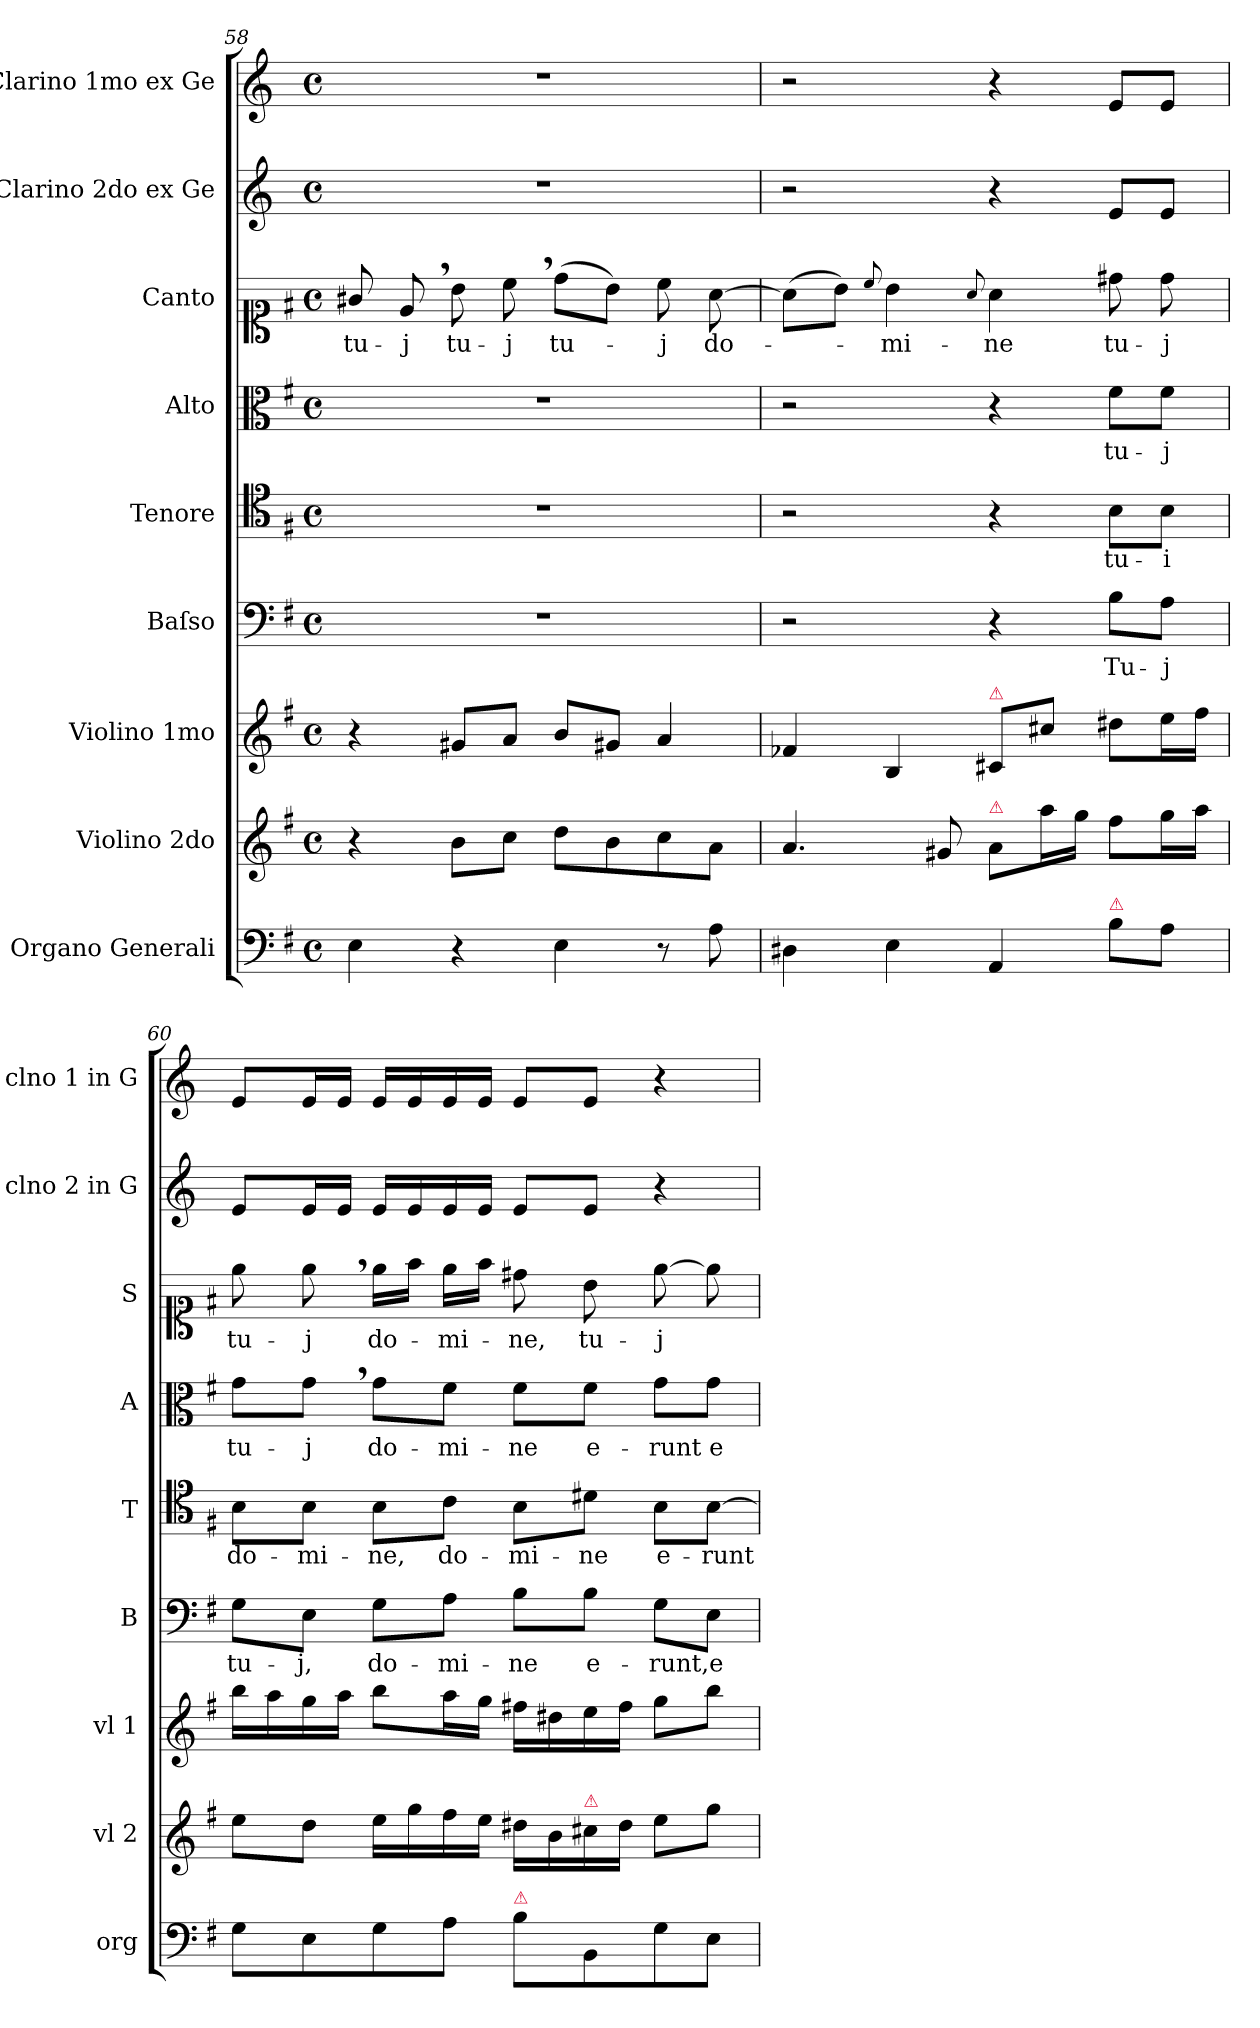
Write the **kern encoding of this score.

**kern	**kern	**kern	**kern	**text	**kern	**text	**kern	**text	**kern	**text	**kern	**kern
*part9	*part8	*part7	*part6	*part6	*part5	*part5	*part4	*part4	*part3	*part3	*part2	*part1
*staff9	*staff8	*staff7	*staff6	*staff6	*staff5	*staff5	*staff4	*staff4	*staff3	*staff3	*staff2	*staff1
*I"Organo Generali	*I"Violino 2do	*I"Violino 1mo	*I"Baſso	*	*I"Tenore	*	*I"Alto	*	*I"Canto	*	*I"Clarino 2do ex Ge	*I"Clarino 1mo ex Ge
*I'org	*I'vl 2	*I'vl 1	*I'B	*	*I'T	*	*I'A	*	*I'S	*	*I'clno 2 in G	*I'clno 1 in G
*clefF4	*clefG2	*clefG2	*clefF4	*	*clefC4	*	*clefC3	*	*clefC1	*	*clefG2	*clefG2
*	*	*	*	*	*	*	*	*	*	*	*ITrd3c5	*ITrd3c5
*k[f#]	*k[f#]	*k[f#]	*k[f#]	*	*k[f#]	*	*k[f#]	*	*k[f#]	*	*k[f#]	*k[f#]
*M4/4	*M4/4	*M4/4	*M4/4	*	*M4/4	*	*M4/4	*	*M4/4	*	*M4/4	*M4/4
*met(c)	*met(c)	*met(c)	*met(c)	*	*met(c)	*	*met(c)	*	*met(c)	*	*met(c)	*met(c)
=58	=58	=58	=58	=58	=58	=58	=58	=58	=58	=58	=58	=58
4E\	4r	4r	1r	.	1r	.	1r	.	8g#X/	tu-	1r	1r
.	.	.	.	.	.	.	.	.	8e,/	-j	.	.
4r	8b\L	8g#X/L	.	.	.	.	.	.	8b\	tu-	.	.
.	8cc\J	8a/J	.	.	.	.	.	.	8cc,\	-j	.	.
4E\	8dd\L	8b/L	.	.	.	.	.	.	(8dd\L	tu-	.	.
.	8b\	8g#X/J	.	.	.	.	.	.	8b\J)	.	.	.
8r	8cc\	4a/	.	.	.	.	.	.	8cc\	-j	.	.
8A\	8a\J	.	.	.	.	.	.	.	[8a\	do-	.	.
=59	=59	=59	=59	=59	=59	=59	=59	=59	=59	=59	=59	=59
4D#X\	4.a/	4f-X/	2r	.	2r	.	2r	.	(8a\L]	.	2r	2r
.	.	.	.	.	.	.	.	.	8b\J)	.	.	.
.	.	.	.	.	.	.	.	.	8qqcc/	.	.	.
4E\	.	4B/	.	.	.	.	.	.	4b\	-mi-	.	.
.	8g#X/	.	.	.	.	.	.	.	.	.	.	.
.	.	.	.	.	.	.	.	.	8qqa/	.	.	.
!	!	!LO:TX:a:color=crimson:t=⚠	!	!	!	!	!	!	!	!	!	!
!	!LO:TX:a:color=crimson:t=⚠	!	!	!	!	!	!	!	!	!	!	!
4AA/	8a/L	8c#X/L	4r	.	4r	.	4r	.	4a\	-ne	4r	4r
.	16aa\L	8cc#X\J	.	.	.	.	.	.	.	.	.	.
.	16gg\JJ	.	.	.	.	.	.	.	.	.	.	.
!LO:TX:a:color=crimson:t=⚠	!	!	!	!	!	!	!	!	!	!	!	!
8B\L	8ff#\L	8dd#X\L	8B\L	Tu-	8B\L	tu-	8f#\L	tu-	8dd#X\	tu-	8B/L	8B/L
8A\J	16gg\L	16ee\L	8A\J	-j	8B\J	-i	8f#\J	-j	8dd#\	-j	8B/J	8B/J
.	16aa\JJ	16ff#\JJ	.	.	.	.	.	.	.	.	.	.
=60	=60	=60	=60	=60	=60	=60	=60	=60	=60	=60	=60	=60
8G\L	8ee\L	16bb\LL	8G\L	tu-	8B\L	do-	8g\L	tu-	8ee\	tu-	8B/L	8B/L
.	.	16aa\	.	.	.	.	.	.	.	.	.	.
8E\	8dd\J	16gg\	8E\J	-j,	8B\J	-mi-	8g,\J	-j	8ee,\	-j	16B/L	16B/L
.	.	16aa\JJ	.	.	.	.	.	.	.	.	16B/JJ	16B/JJ
8G\	16ee\LL	8bb\L	8G\L	do-	8B\L	-ne,	8g\L	do-	16ee\LL	do-	16B/LL	16B/LL
.	16gg\	.	.	.	.	.	.	.	16ff#\JJ	.	16B/	16B/
8A\J	16ff#\	16aa\L	8A\J	-mi-	8c\J	do-	8f#\J	-mi-	16ee\LL	-mi-	16B/	16B/
.	16ee\JJ	16gg\JJ	.	.	.	.	.	.	16ff#\JJ	.	16B/JJ	16B/JJ
!LO:TX:a:color=crimson:t=⚠	!	!	!	!	!	!	!	!	!	!	!	!
8B\L	16dd#X\LL	16ff#X\LL	8B\L	-ne	8B\L	-mi-	8f#\L	-ne	8dd#X\	-ne,	8B/L	8B/L
.	16b\	16dd#X\	.	.	.	.	.	.	.	.	.	.
!	!LO:TX:a:color=crimson:t=⚠	!	!	!	!	!	!	!	!	!	!	!
8BB/	16cc#X\	16ee\	8B\J	e-	8d#X\J	-ne	8f#\J	e-	8b\	tu-	8B/J	8B/J
.	16dd#\JJ	16ff#\JJ	.	.	.	.	.	.	.	.	.	.
8G\	8ee\L	8gg\L	8G\L	-runt,	8B\L	e-	8g\L	-runt	[8ee\	-j	4r	4r
8E\J	8gg\J	8bb\J	8E\J	e-	[8B\J	-runt	8g\J	e-	8ee\]	.	.	.
=	=	=	=	=	=	=	=	=	=	=	=	=
*-	*-	*-	*-	*-	*-	*-	*-	*-	*-	*-	*-	*-
